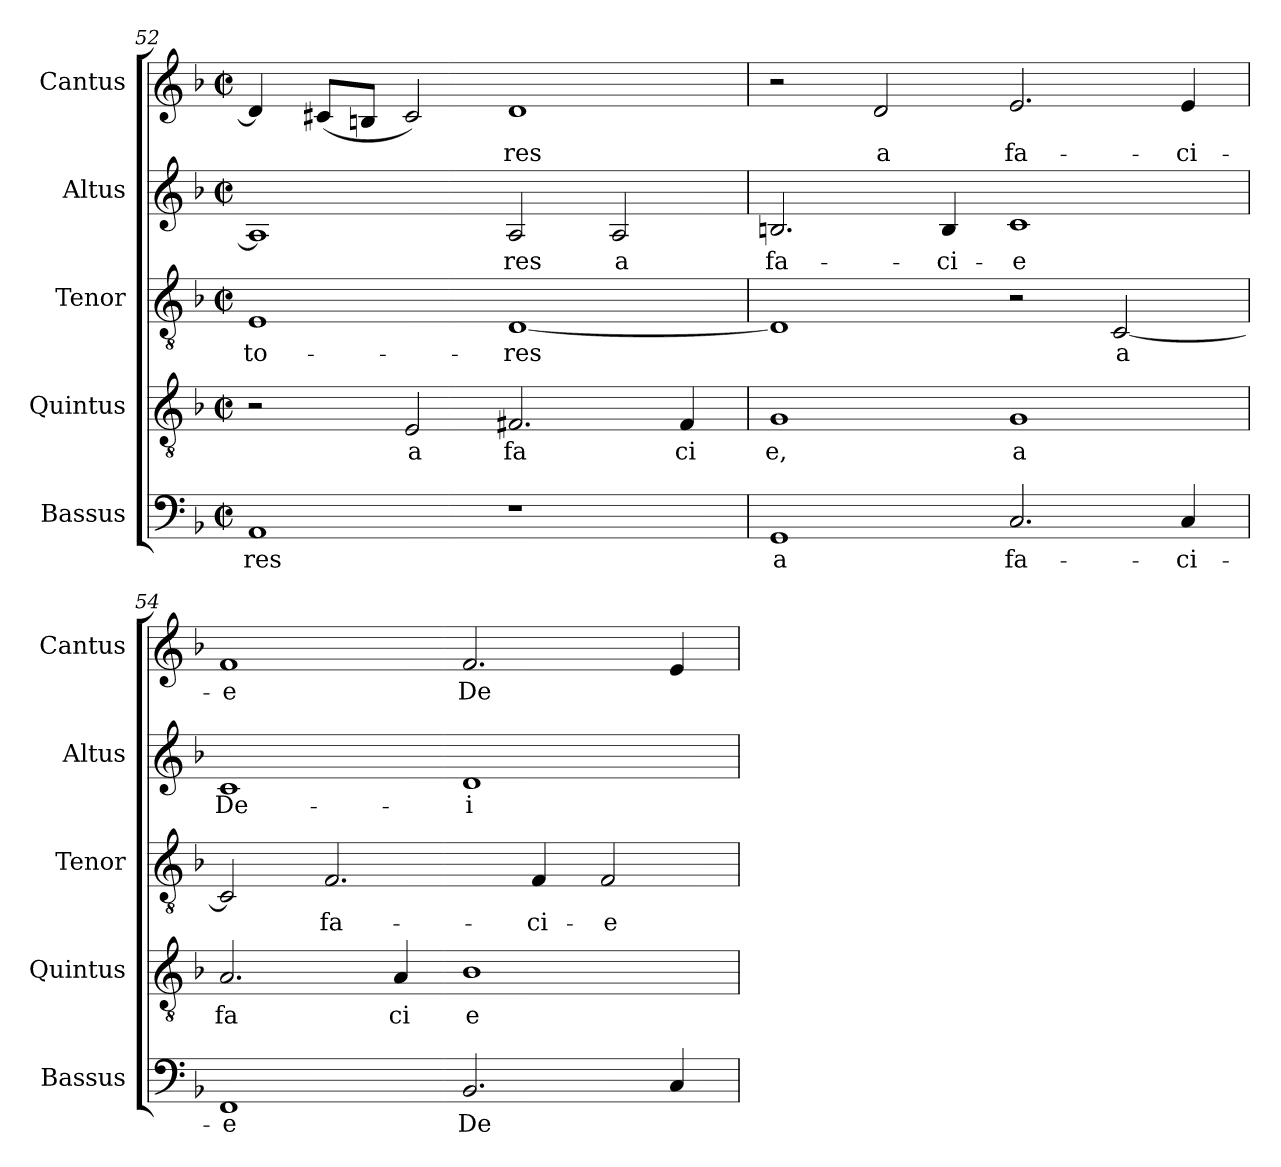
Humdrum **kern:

**kern	**text	**kern	**text	**kern	**text	**kern	**text	**kern	**text
*part5	*part5	*part4	*part4	*part3	*part3	*part2	*part2	*part1	*part1
*staff5	*staff5	*staff4	*staff4	*staff3	*staff3	*staff2	*staff2	*staff1	*staff1
*I"Bassus	*	*I"Quintus	*	*I"Tenor	*	*I"Altus	*	*I"Cantus	*
*I'Bassus	*	*I'Quintus	*	*I'Tenor	*	*I'Altus	*	*I'Cantus	*
!!LO:PB:g=z
*clefF4	*	*clefGv2	*	*clefGv2	*	*clefG2	*	*clefG2	*
*k[b-]	*	*k[b-]	*	*k[b-]	*	*k[b-]	*	*k[b-]	*
*F:	*	*F:	*	*F:	*	*F:	*	*F:	*
*M2/2	*	*M2/2	*	*M2/2	*	*M2/2	*	*M2/2	*
*met(c|)	*	*met(c|)	*	*met(c|)	*	*met(c|)	*	*met(c|)	*
=52	=52	=52	=52	=52	=52	=52	=52	=52	=52
!	!LO:LY:b:cj	!	!	!	!LO:LY:b:cj	!	!LO:LY:b:cj	!	!LO:LY:b:cj
1AA	res	2r	.	1E	-to-	1A]	--	4d/]	.
!	!	!	!	!	!	!	!	!	!LO:LY:b:cj
.	.	.	.	.	.	.	.	(<8c#/L	.
!	!	!	!	!	!	!	!	!	!LO:LY:b:cj
.	.	.	.	.	.	.	.	8B/J	.
!	!	!	!LO:LY:b:cj	!	!	!	!	!	!LO:LY:b:cj
.	.	2E/	a	.	.	.	.	2c#/)	.
!	!	!	!LO:LY:b:cj	!	!LO:LY:b:cj	!	!LO:LY:b:cj	!	!LO:LY:b:cj
1r	.	2.F#X/	fa	[<1D	-res	2A/	-res	1d	res
!	!	!	!	!	!	!	!LO:LY:b:cj	!	!
.	.	.	.	.	.	2A/	a	.	.
!	!	!	!LO:LY:b:cj	!	!	!	!	!	!
.	.	4F#/	ci	.	.	.	.	.	.
=53	=53	=53	=53	=53	=53	=53	=53	=53	=53
!	!LO:LY:b:cj	!	!LO:LY:b:cj	!	!LO:LY:b:cj	!	!LO:LY:b:cj	!	!
1GG	a	1G	e,	1D]	.	2.Bn/	fa-	2r	.
!	!	!	!	!	!	!	!	!	!LO:LY:b:cj
.	.	.	.	.	.	.	.	2d/	a
!	!	!	!	!	!	!	!LO:LY:b:cj	!	!
.	.	.	.	.	.	4B/	-ci-	.	.
!	!LO:LY:b:cj	!	!LO:LY:b:cj	!	!	!	!LO:LY:b:cj	!	!LO:LY:b:cj
2.C/	fa-	1G	a	2r	.	1c	-e	2.e/	fa-
!	!	!	!	!	!LO:LY:b:cj	!	!	!	!
.	.	.	.	[<2C/	a	.	.	.	.
!	!LO:LY:b:cj	!	!	!	!	!	!	!	!LO:LY:b:cj
4C/	-ci-	.	.	.	.	.	.	4e/	-ci-
=54	=54	=54	=54	=54	=54	=54	=54	=54	=54
!	!LO:LY:b:cj	!	!LO:LY:b:cj	!	!LO:LY:b:cj	!	!LO:LY:b:cj	!	!LO:LY:b:cj
1FF	-e	2.A/	fa	2C/]	.	1c	De-	1f	-e
!	!	!	!	!	!LO:LY:b:cj	!	!	!	!
.	.	.	.	2.F/	fa-	.	.	.	.
!	!	!	!LO:LY:b:cj	!	!	!	!	!	!
.	.	4A/	ci	.	.	.	.	.	.
!	!LO:LY:b:cj	!	!LO:LY:b:cj	!	!	!	!LO:LY:b:cj	!	!LO:LY:b:cj
2.BB-/	De-	1B-	e	.	.	1d	-i	2.f/	De-
!	!	!	!	!	!LO:LY:b:cj	!	!	!	!
.	.	.	.	4F/	-ci-	.	.	.	.
!	!	!	!	!	!LO:LY:b:cj	!	!	!	!
.	.	.	.	2F/	-e	.	.	.	.
!	!LO:LY:b:cj	!	!	!	!	!	!	!	!LO:LY:b:cj
4C/	--	.	.	.	.	.	.	4e/	--
=	=	=	=	=	=	=	=	=	=
*-	*-	*-	*-	*-	*-	*-	*-	*-	*-
